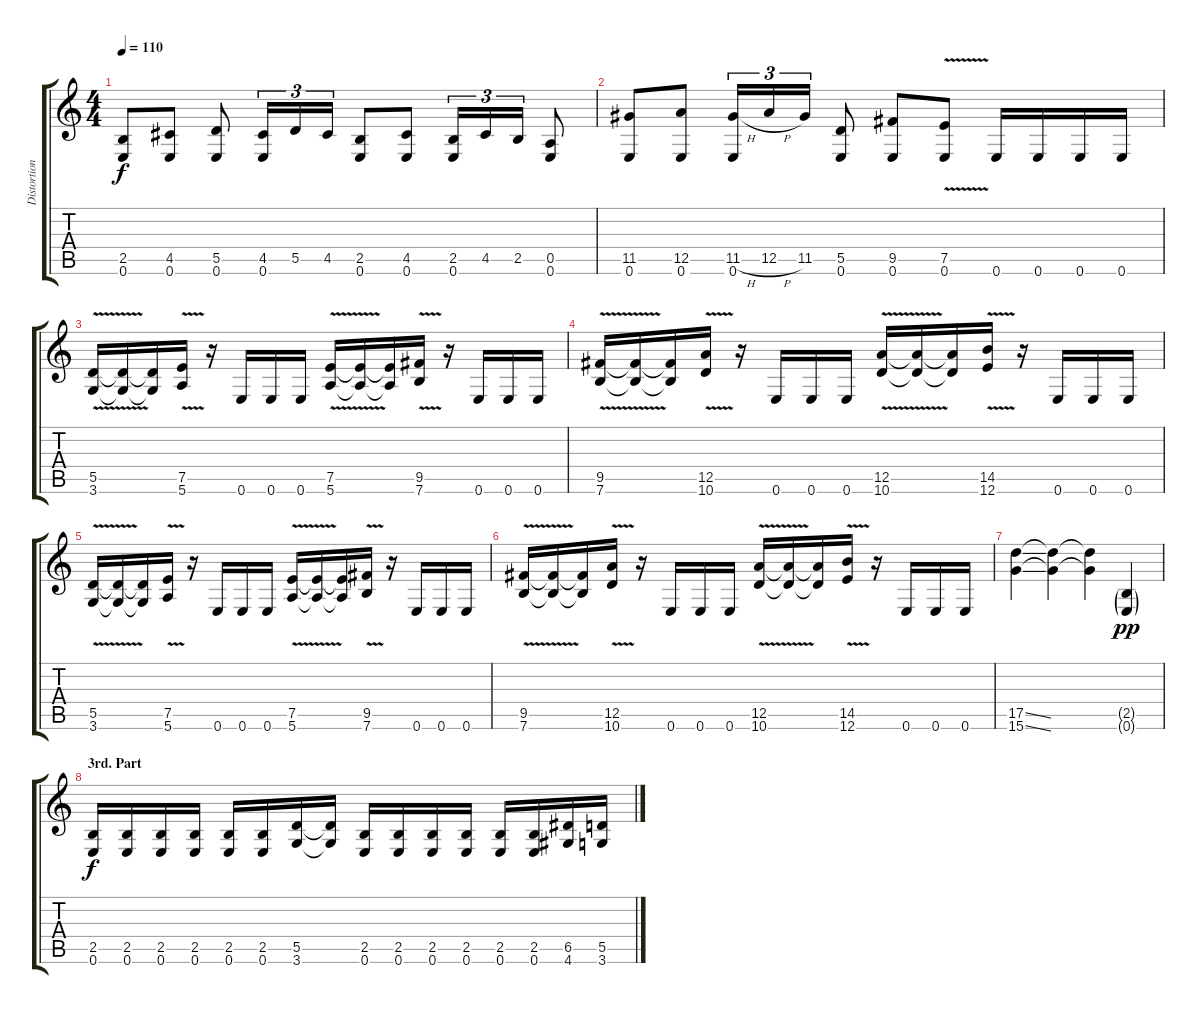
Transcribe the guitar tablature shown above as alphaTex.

\track ("Distortion Guitar" "Distortion") {instrument distortionguitar}
\staff {score tabs}
\tuning (E4 B3 G3 D3 A2 E2) {hide}
\ts (4 4)
\tempo 110
\clef g2
\ks c
(2.5 0.6).8{dy f} (4.5 0.6).8 (5.5 0.6).8 (4.5 0.6).16{tu (3 2)} 5.5.16{tu (3 2)} 4.5.16{tu (3 2)} (2.5 0.6).8 (4.5 0.6).8 (2.5 0.6).16{tu (3 2)} 4.5.16{tu (3 2)} 2.5.16{tu (3 2)} (0.5 0.6).8 |
(11.5 0.6).8 (12.5 0.6).8 (11.5{h} 0.6).16{tu (3 2)} 12.5{h}.16{tu (3 2)} 11.5.16{tu (3 2)} (5.5 0.6).8 (9.5 0.6).8 (7.5{v} 0.6{v}).8 0.6.16 0.6.16 0.6.16 0.6.16 |
(5.5{v} 3.6{v}).16 (5.5{t} 3.6{t}).16 (5.5{t} 3.6{t}).16 (7.5{v} 5.6{v}).16 r.16 0.6.16 0.6.16 0.6.16 (7.5{v} 5.6{v}).16 (7.5{t} 5.6{t}).16 (7.5{t} 5.6{t}).16 (9.5{v} 7.6{v}).16 r.16 0.6.16 0.6.16 0.6.16 |
(9.5{v} 7.6{v}).16 (9.5{t} 7.6{t}).16 (9.5{t} 7.6{t}).16 (12.5{v} 10.6{v}).16 r.16 0.6.16 0.6.16 0.6.16 (12.5{v} 10.6{v}).16 (12.5{t} 10.6{t}).16 (12.5{t} 10.6{t}).16 (14.5{v} 12.6{v}).16 r.16 0.6.16 0.6.16 0.6.16 |
(5.5{v} 3.6{v}).16 (5.5{t} 3.6{t}).16 (5.5{t} 3.6{t}).16 (7.5{v} 5.6{v}).16 r.16 0.6.16 0.6.16 0.6.16 (7.5{v} 5.6{v}).16 (7.5{t} 5.6{t}).16 (7.5{t} 5.6{t}).16 (9.5{v} 7.6{v}).16 r.16 0.6.16 0.6.16 0.6.16 |
(9.5{v} 7.6{v}).16 (9.5{t} 7.6{t}).16 (9.5{t} 7.6{t}).16 (12.5{v} 10.6{v}).16 r.16 0.6.16 0.6.16 0.6.16 (12.5{v} 10.6{v}).16 (12.5{t} 10.6{t}).16 (12.5{t} 10.6{t}).16 (14.5{v} 12.6{v}).16 r.16 0.6.16 0.6.16 0.6.16 |
(17.5{ss} 15.6{ss}).4 (17.5{t} 15.6{t}).4 (17.5{t} 15.6{t}).4 (2.5{g} 0.6{g}).4{dy pp} |
\section ("" "3rd. Part")
(2.5 0.6).16{dy f} (2.5 0.6).16 (2.5 0.6).16 (2.5 0.6).16 (2.5 0.6).16 (2.5 0.6).16 (5.5 3.6).16 (5.5{t} 3.6{t}).16 (2.5 0.6).16 (2.5 0.6).16 (2.5 0.6).16 (2.5 0.6).16 (2.5 0.6).16 (2.5 0.6).16 (6.5 4.6).16 (5.5 3.6).16
